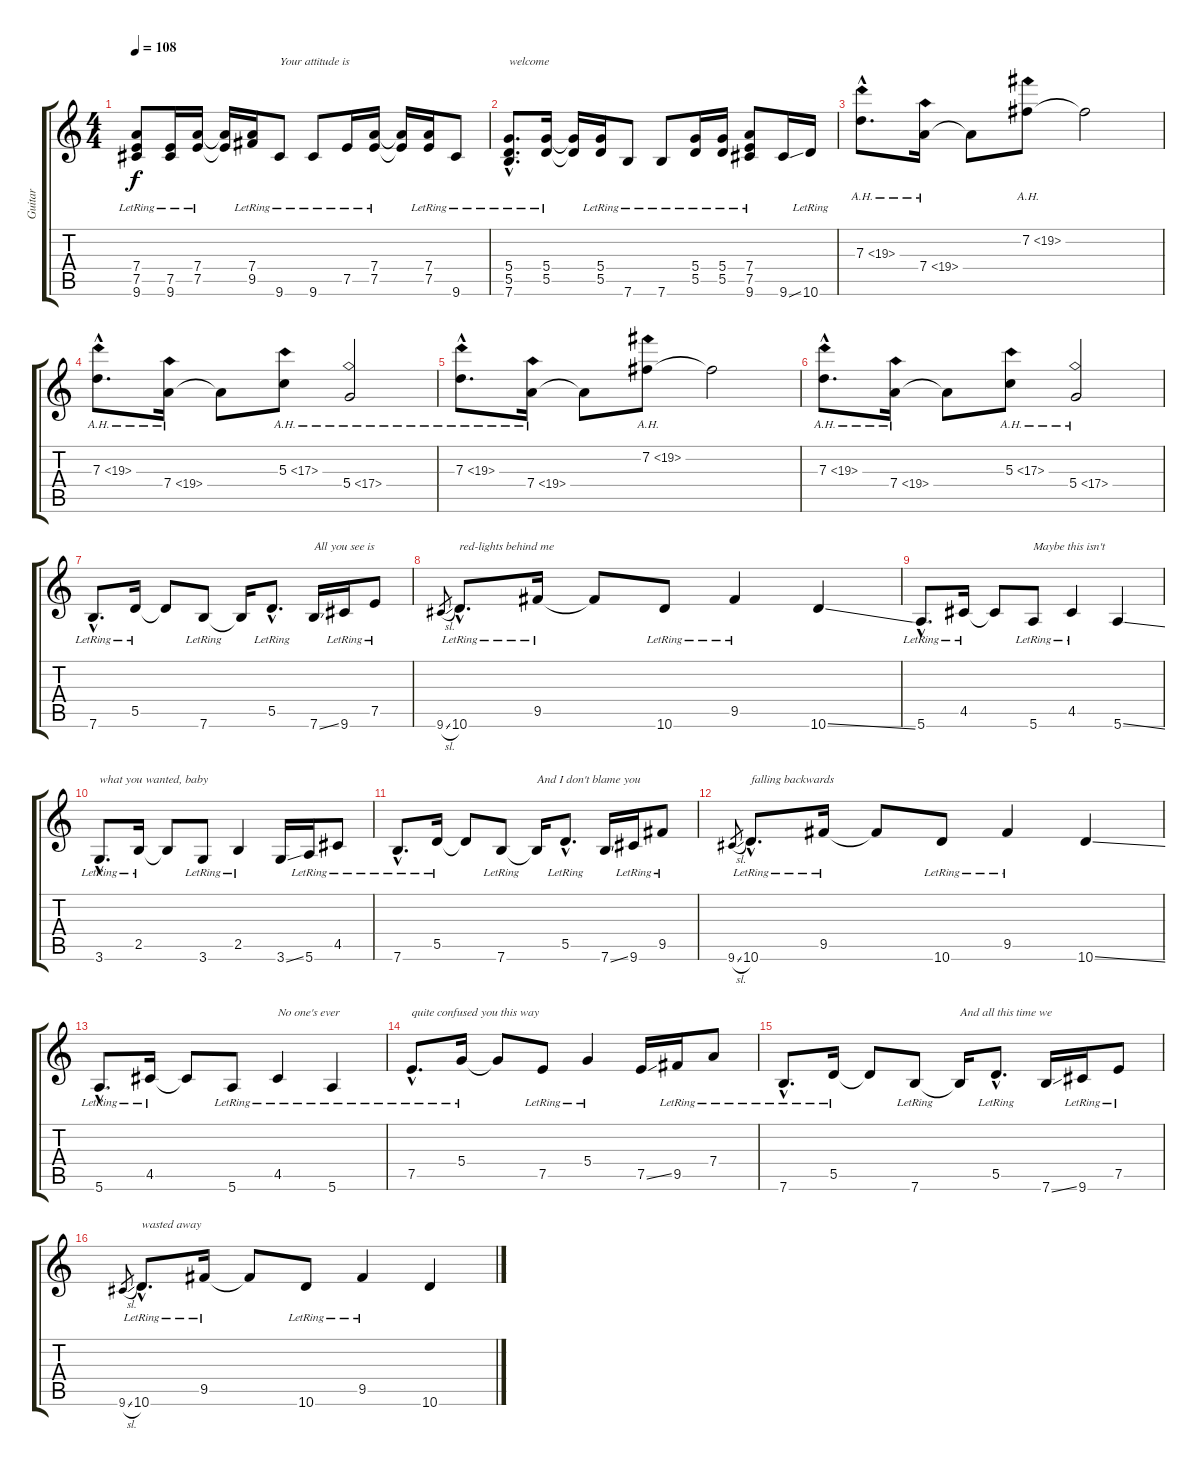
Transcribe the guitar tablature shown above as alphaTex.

\track ("Guitar" "Guitar") {instrument electricguitarclean}
\staff {score tabs}
\tuning (E4 B3 G3 D3 A2 E2) {hide}
\ts (4 4)
\tempo 108
\clef g2
\ks c
(7.4{lr} 7.5{lr} 9.6{lr}).8{dy f} (7.5{lr} 9.6{lr}).16 (7.4{lr} 7.5{lr}).16 (7.4{t} 7.5{t}).16 (7.4{lr} 9.5{lr}).16 9.6{lr}.8{txt "Your attitude is "} 9.6{lr}.8 7.5{lr}.16 (7.4{lr} 7.5{lr}).16 (7.4{t} 7.5{t}).16 (7.4{lr} 7.5{lr}).16 9.6{lr}.8 |
(5.4{hac lr} 5.5{hac lr} 7.6{hac lr}).8{d txt "welcome"} (5.4{lr} 5.5{lr}).16 (5.4{t} 5.5{t}).16 (5.4{lr} 5.5{lr}).16 7.6{lr}.8 7.6{lr}.8 (5.4{lr} 5.5{lr}).16 (5.4{lr} 5.5{lr}).16 (7.4{lr} 7.5{lr} 9.6{lr}).8 9.6{ss}.16 10.6{lr}.16 |
7.3{ah 12 hac}.8{d} 7.4{ah 12}.16 7.4{t}.8 7.2{ah 12}.8 7.2{t}.2 |
7.3{ah 12 hac}.8{d} 7.4{ah 12}.16 7.4{t}.8 5.3{ah 12}.8 5.4{ah 12}.2 |
7.3{ah 12 hac}.8{d} 7.4{ah 12}.16 7.4{t}.8 7.2{ah 12}.8 7.2{t}.2 |
7.3{ah 12 hac}.8{d} 7.4{ah 12}.16 7.4{t}.8 5.3{ah 12}.8 5.4{ah 12}.2 |
7.6{hac lr}.8{d volume 13} 5.5{lr}.16 5.5{t}.8 7.6{lr}.8 7.6{t}.16 5.5{hac lr}.8{d} 7.6{ss}.16{txt "All you see is "} 9.6{lr}.16 7.5{lr}.8 |
9.6{sl}.8{gr} 10.6{hac lr}.8{d txt "red-lights behind me"} 9.5{lr}.16 9.5{t}.8 10.6{lr}.8 9.5{lr}.4 10.6{ss}.4 |
5.6{hac lr}.8{d} 4.5{lr}.16 4.5{t}.8 5.6{lr}.8{txt "Maybe this isn't"} 4.5{lr}.4 5.6{ss}.4 |
3.6{hac lr}.8{d txt "what you wanted, baby"} 2.5{lr}.16 2.5{t}.8 3.6{lr}.8 2.5{lr}.4 3.6{ss}.16 5.6{lr}.16 4.5{lr}.8 |
7.6{hac lr}.8{d volume 13} 5.5{lr}.16 5.5{t}.8 7.6{lr}.8 7.6{t}.16{txt "And I don't blame you "} 5.5{hac lr}.8{d} 7.6{ss}.16 9.6{lr}.16 9.5{lr}.8 |
9.6{sl}.8{gr} 10.6{hac lr}.8{d txt "falling backwards"} 9.5{lr}.16 9.5{t}.8 10.6{lr}.8 9.5{lr}.4 10.6{ss}.4 |
5.6{hac lr}.8{d} 4.5{lr}.16 4.5{t}.8 5.6{lr}.8 4.5{lr}.4{txt "No one's ever"} 5.6{lr}.4 |
7.5{hac lr}.8{d txt "quite confused you this way"} 5.4{lr}.16 5.4{t}.8 7.5{lr}.8 5.4{lr}.4 7.5{ss}.16 9.5{lr}.16 7.4{lr}.8 |
7.6{hac lr}.8{d volume 13} 5.5{lr}.16 5.5{t}.8 7.6{lr}.8 7.6{t}.16{txt "And all this time we"} 5.5{hac lr}.8{d} 7.6{ss}.16 9.6{lr}.16 7.5{lr}.8 |
9.6{sl}.8{gr} 10.6{hac lr}.8{d txt "wasted away"} 9.5{lr}.16 9.5{t}.8 10.6{lr}.8 9.5{lr}.4 10.6{ss}.4
